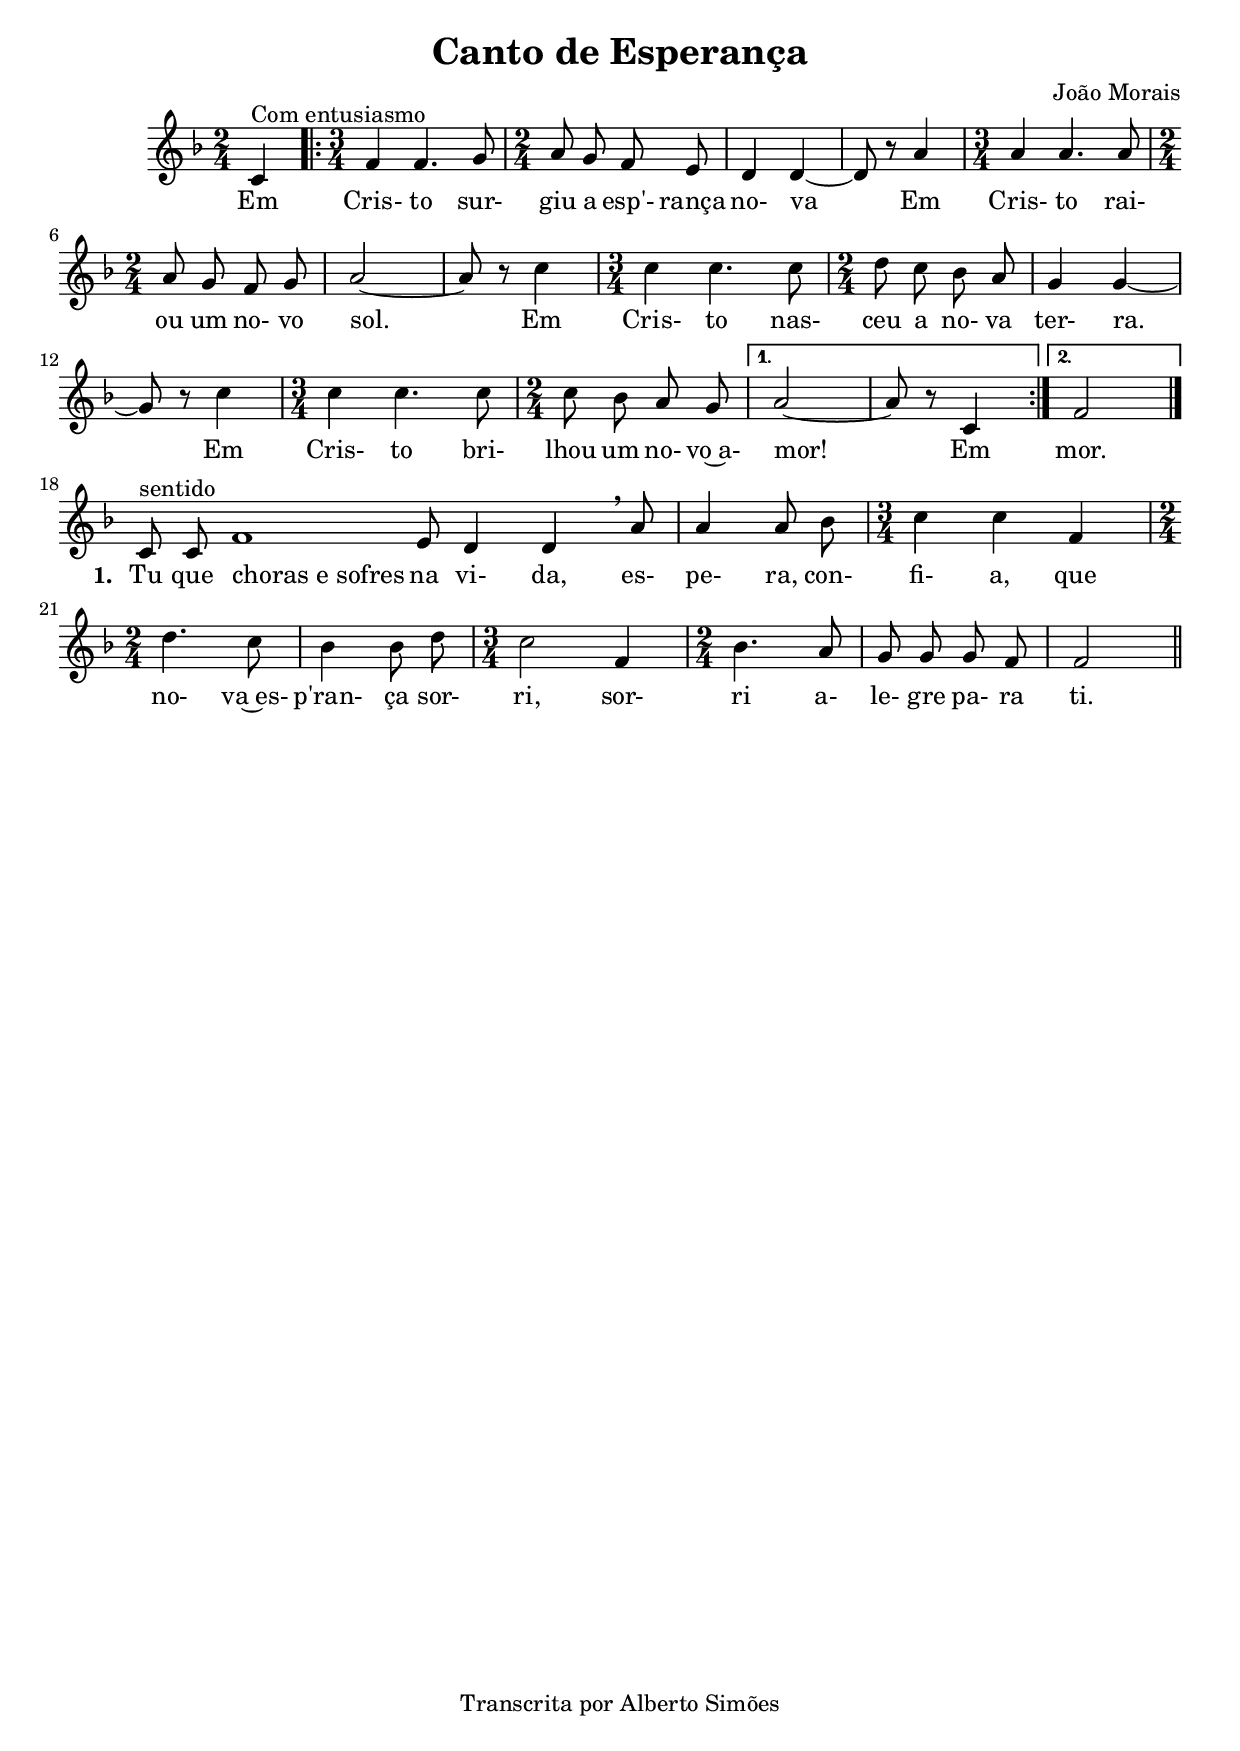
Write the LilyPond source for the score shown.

\version "2.14.0"

\header {
  title = "Canto de Esperança"
  
  composer = "João Morais"
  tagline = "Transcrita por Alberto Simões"

  ocasioes = "misc"
  seccao   = "misc"
}


melody = \relative c' {
  \time 2/4
  \key f \major 

  \autoBeamOff

  \partial 4 c4^\markup{Com entusiasmo} |
  \repeat volta 2 {
    \time 3/4 f4 f4. g8 |
    \time 2/4 a8 g f e | d4 d ~ | d8 r a'4 |
    \time 3/4 a4 a4. a8 |
    \time 2/4 a8 g f g | a2 ~ | a8 r c4 |
    \time 3/4 c4 c4. c8 |
    \time 2/4 d8 c bes a | g4 g ~ | g8 r c4 |
    \time 3/4 c4 c4. c8 |
    \time 2/4 c8 bes a g |
  }
  \alternative {
    { a2 ~ | a8 r c,4 }
    { f2 }
  }
  \bar "|."

  \break
  
  \set Timing.measurePosition = #(ly:make-moment 0 8)
  \set Score.measureLength = #(ly:make-moment 8 4)
  c8^\markup{sentido} c f1 e8 d4 d \breathe a'8 |
  
  \once \override Staff.TimeSignature #'stencil = ##f \time 2/4
  a4 a8 bes |
  \time 3/4 c4 c f, |
  \time 2/4 d'4. c8 | bes4 bes8 d |
  \time 3/4 c2 f,4 |
  \time 2/4 bes4. a8 | g g g f | f2 \bar "||"


}


text = {
  \lyricmode {
    Em Cris- to sur- giu a esp'- rança no- va
    Em Cris- to rai- ou um no- vo sol.
    Em Cris- to nas- ceu a no- va ter- ra.
    Em Cris- to bri- lhou um no- vo~a- mor! Em mor.
  }
  \set stanza = #"1. "
  \lyricmode {
    Tu que
    \once \override LyricText #'self-alignment-X = #LEFT	
    "choras e sofres"
    na vi- da, es- pe- ra, con- fi- a, que
    no- va~es- p'ran- ça sor- ri,
    sor- ri a- le- gre pa- ra ti.
  }
}

\score {
  <<
    \new Voice = "mel" \melody
    \new Lyrics \lyricsto mel \text
  >>
  \layout {
    \context {
      \Staff \RemoveEmptyStaves 
      \override VerticalAxisGroup #'remove-first = ##t
    }
  }
  \midi {
    \context {
      \Score
      tempoWholesPerMinute = #(ly:make-moment 90 4)
    }
  }
}


